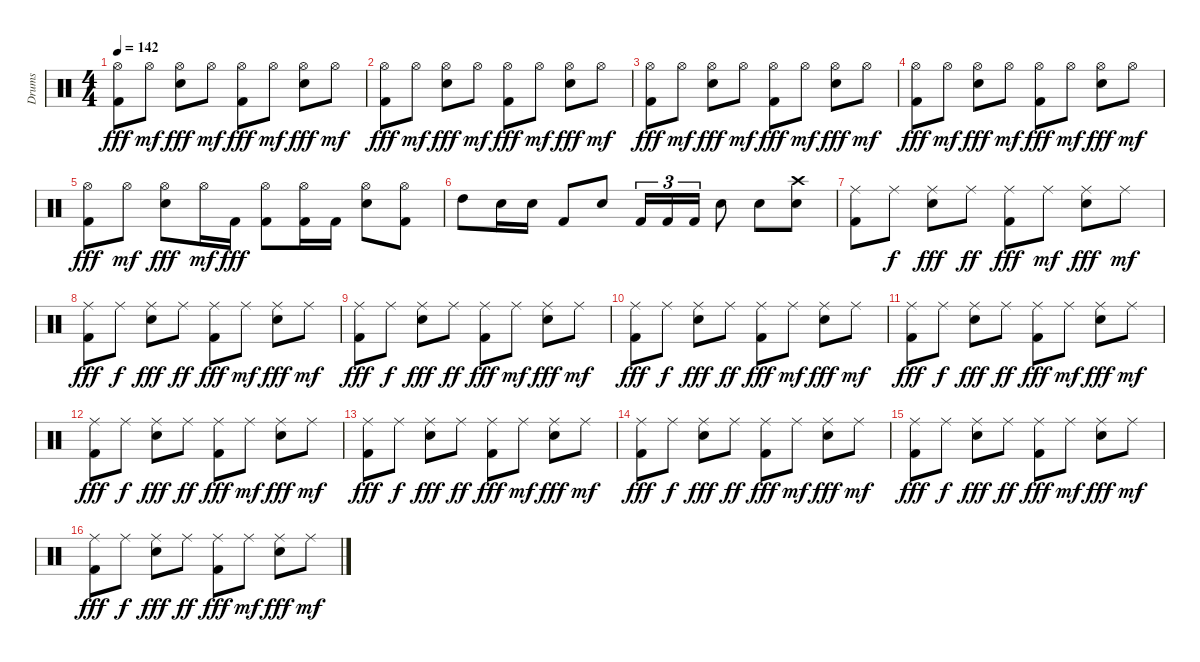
\track ("Drums" "Drums") {instrument percussion}
\staff {score}
\articulation defaults
\ts (4 4)
\tempo 142
\clef neutral
\ks c
("Hi-Hat (open)" "Kick (hit) 2").8{dy fff} "Hi-Hat (open)".8{dy mf} ("Hi-Hat (open)" "Electric Snare (hit)").8{dy fff} "Hi-Hat (open)".8{dy mf} ("Hi-Hat (open)" "Kick (hit) 2").8{dy fff} "Hi-Hat (open)".8{dy mf} ("Hi-Hat (open)" "Electric Snare (hit)").8{dy fff} "Hi-Hat (open)".8{dy mf} |
("Hi-Hat (open)" "Kick (hit) 2").8{dy fff} "Hi-Hat (open)".8{dy mf} ("Hi-Hat (open)" "Electric Snare (hit)").8{dy fff} "Hi-Hat (open)".8{dy mf} ("Hi-Hat (open)" "Kick (hit) 2").8{dy fff} "Hi-Hat (open)".8{dy mf} ("Hi-Hat (open)" "Electric Snare (hit)").8{dy fff} "Hi-Hat (open)".8{dy mf} |
("Hi-Hat (open)" "Kick (hit) 2").8{dy fff} "Hi-Hat (open)".8{dy mf} ("Hi-Hat (open)" "Electric Snare (hit)").8{dy fff} "Hi-Hat (open)".8{dy mf} ("Hi-Hat (open)" "Kick (hit) 2").8{dy fff} "Hi-Hat (open)".8{dy mf} ("Hi-Hat (open)" "Electric Snare (hit)").8{dy fff} "Hi-Hat (open)".8{dy mf} |
("Hi-Hat (open)" "Kick (hit) 2").8{dy fff} "Hi-Hat (open)".8{dy mf} ("Hi-Hat (open)" "Electric Snare (hit)").8{dy fff} "Hi-Hat (open)".8{dy mf} ("Hi-Hat (open)" "Kick (hit) 2").8{dy fff} "Hi-Hat (open)".8{dy mf} ("Hi-Hat (open)" "Electric Snare (hit)").8{dy fff} "Hi-Hat (open)".8{dy mf} |
("Hi-Hat (open)" "Kick (hit) 2").8{dy fff} "Hi-Hat (open)".8{dy mf} ("Hi-Hat (open)" "Electric Snare (hit)").8{dy fff} "Hi-Hat (open)".16{dy mf} "Kick (hit) 2".16{dy fff} ("Hi-Hat (open)" "Kick (hit) 2").8 ("Hi-Hat (open)" "Kick (hit) 2").16 "Kick (hit) 2".16 ("Hi-Hat (open)" "Electric Snare (hit)").8 ("Hi-Hat (open)" "Kick (hit) 2").8 |
"High Tom (hit)".8 "Electric Snare (hit)".16 "Electric Snare (hit)".16 "Kick (hit) 2".8 "Electric Snare (hit)".8 "Kick (hit) 2".16{tu (3 2)} "Kick (hit) 2".16{tu (3 2)} "Kick (hit) 2".16{tu (3 2)} "Electric Snare (hit)".8 "Electric Snare (hit)".8 ("Electric Snare (hit)" "Crash high (hit)").8 |
("Ride (middle)" "Kick (hit) 2").8 "Ride (middle)".8{dy f} ("Ride (middle)" "Electric Snare (hit)").8{dy fff} "Ride (middle)".8{dy ff} ("Ride (middle)" "Kick (hit) 2").8{dy fff} "Ride (middle)".8{dy mf} ("Ride (middle)" "Electric Snare (hit)").8{dy fff} "Ride (middle)".8{dy mf} |
("Ride (middle)" "Kick (hit) 2").8{dy fff} "Ride (middle)".8{dy f} ("Ride (middle)" "Electric Snare (hit)").8{dy fff} "Ride (middle)".8{dy ff} ("Ride (middle)" "Kick (hit) 2").8{dy fff} "Ride (middle)".8{dy mf} ("Ride (middle)" "Electric Snare (hit)").8{dy fff} "Ride (middle)".8{dy mf} |
("Ride (middle)" "Kick (hit) 2").8{dy fff} "Ride (middle)".8{dy f} ("Ride (middle)" "Electric Snare (hit)").8{dy fff} "Ride (middle)".8{dy ff} ("Ride (middle)" "Kick (hit) 2").8{dy fff} "Ride (middle)".8{dy mf} ("Ride (middle)" "Electric Snare (hit)").8{dy fff} "Ride (middle)".8{dy mf} |
("Ride (middle)" "Kick (hit) 2").8{dy fff} "Ride (middle)".8{dy f} ("Ride (middle)" "Electric Snare (hit)").8{dy fff} "Ride (middle)".8{dy ff} ("Ride (middle)" "Kick (hit) 2").8{dy fff} "Ride (middle)".8{dy mf} ("Ride (middle)" "Electric Snare (hit)").8{dy fff} "Ride (middle)".8{dy mf} |
("Ride (middle)" "Kick (hit) 2").8{dy fff} "Ride (middle)".8{dy f} ("Ride (middle)" "Electric Snare (hit)").8{dy fff} "Ride (middle)".8{dy ff} ("Ride (middle)" "Kick (hit) 2").8{dy fff} "Ride (middle)".8{dy mf} ("Ride (middle)" "Electric Snare (hit)").8{dy fff} "Ride (middle)".8{dy mf} |
("Ride (middle)" "Kick (hit) 2").8{dy fff} "Ride (middle)".8{dy f} ("Ride (middle)" "Electric Snare (hit)").8{dy fff} "Ride (middle)".8{dy ff} ("Ride (middle)" "Kick (hit) 2").8{dy fff} "Ride (middle)".8{dy mf} ("Ride (middle)" "Electric Snare (hit)").8{dy fff} "Ride (middle)".8{dy mf} |
("Ride (middle)" "Kick (hit) 2").8{dy fff} "Ride (middle)".8{dy f} ("Ride (middle)" "Electric Snare (hit)").8{dy fff} "Ride (middle)".8{dy ff} ("Ride (middle)" "Kick (hit) 2").8{dy fff} "Ride (middle)".8{dy mf} ("Ride (middle)" "Electric Snare (hit)").8{dy fff} "Ride (middle)".8{dy mf} |
("Ride (middle)" "Kick (hit) 2").8{dy fff} "Ride (middle)".8{dy f} ("Ride (middle)" "Electric Snare (hit)").8{dy fff} "Ride (middle)".8{dy ff} ("Ride (middle)" "Kick (hit) 2").8{dy fff} "Ride (middle)".8{dy mf} ("Ride (middle)" "Electric Snare (hit)").8{dy fff} "Ride (middle)".8{dy mf} |
("Ride (middle)" "Kick (hit) 2").8{dy fff} "Ride (middle)".8{dy f} ("Ride (middle)" "Electric Snare (hit)").8{dy fff} "Ride (middle)".8{dy ff} ("Ride (middle)" "Kick (hit) 2").8{dy fff} "Ride (middle)".8{dy mf} ("Ride (middle)" "Electric Snare (hit)").8{dy fff} "Ride (middle)".8{dy mf} |
("Ride (middle)" "Kick (hit) 2").8{dy fff} "Ride (middle)".8{dy f} ("Ride (middle)" "Electric Snare (hit)").8{dy fff} "Ride (middle)".8{dy ff} ("Ride (middle)" "Kick (hit) 2").8{dy fff} "Ride (middle)".8{dy mf} ("Ride (middle)" "Electric Snare (hit)").8{dy fff} "Ride (middle)".8{dy mf}
